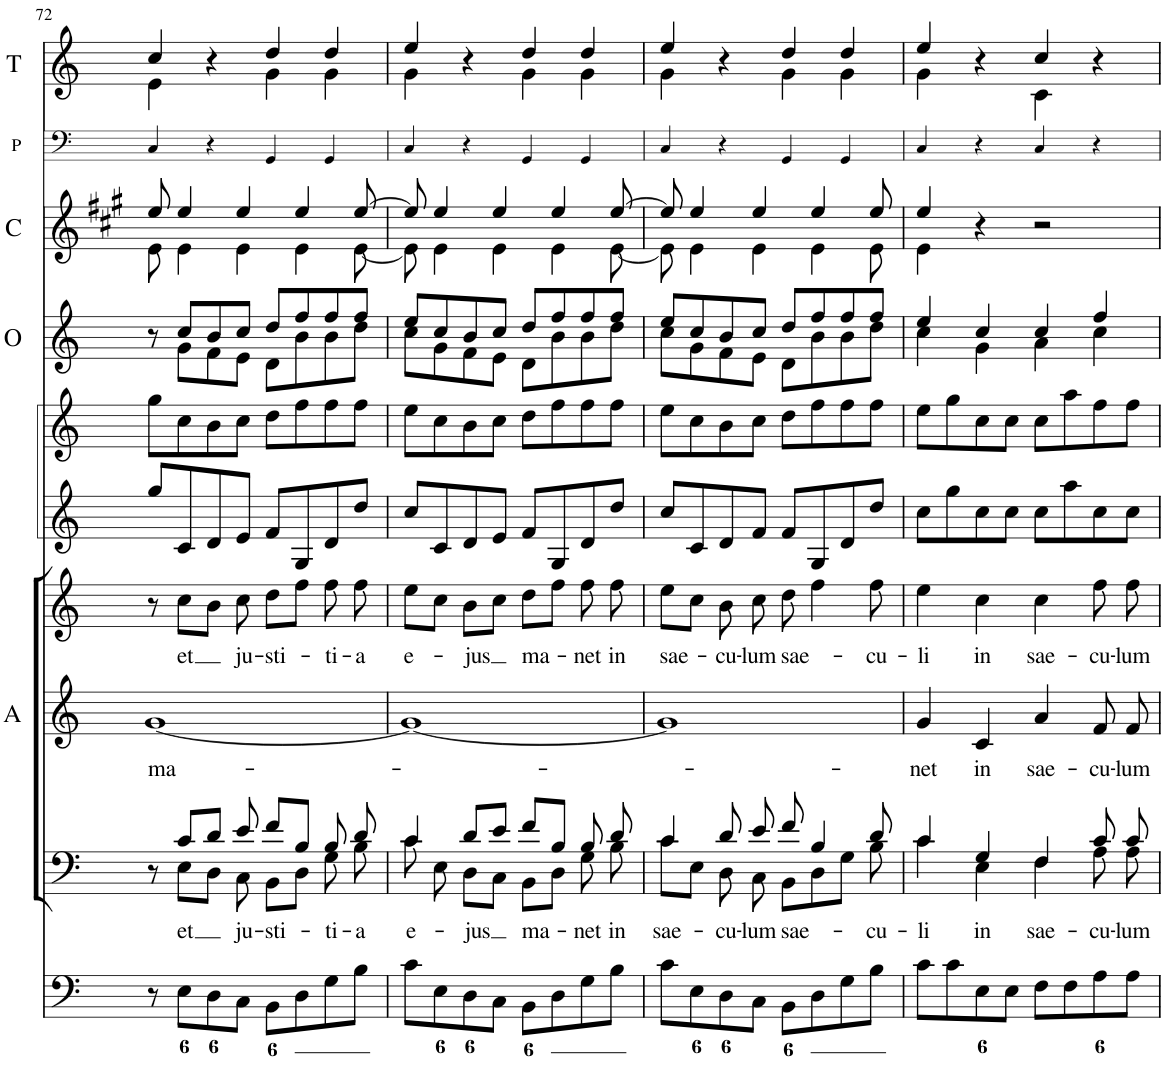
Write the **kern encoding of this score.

**kern	**kern	**text	**kern	**text	**kern	**text	**kern	**kern	**kern	**kern	**kern	**kern
*part10	*part9	*part9	*part8	*part8	*part7	*part7	*part6	*part5	*part4	*part3	*part2	*part1
*staff10	*staff9	*staff9	*staff8	*staff8	*staff7	*staff7	*staff6	*staff5	*staff4	*staff3	*staff2	*staff1
*I"Organ	*I"Voice	*	*I"Alto	*	*I"Voice	*	*I"Violin 2	*I"Violin 1	*I"Oboi	*I"Corni in Eb	*I"Timpani	*I"Clarini in C
*	*	*	*I'A	*	*	*	*I'Vln	*I'Vln	*I'O	*I'C	*	*
!!LO:PB:g=z
*clefF4	*clefF4	*	*clefG2	*	*clefG2	*	*clefG2	*clefG2	*clefG2	*clefG2	*clefF4	*clefG2
*	*	*	*	*	*	*	*	*	*	*Trd5c9	*	*
*k[]	*k[]	*	*k[]	*	*k[]	*	*k[]	*k[]	*k[]	*k[f#c#g#]	*k[]	*k[]
*M4/4	*M4/4	*	*M4/4	*	*M4/4	*	*M4/4	*M4/4	*M4/4	*M4/4	*M4/4	*M4/4
*met(c)	*met(c)	*	*met(c)	*	*met(c)	*	*met(c)	*met(c)	*met(c)	*met(c)	*met(c)	*met(c)
=72	=72	=72	=72	=72	=72	=72	=72	=72	=72	=72	=72	=72
*	*^	*	*	*	*	*	*	*	*	*	*	*
!	!	!	!	!	!LO:LY:b	!	!	!	!	!	!	!	!
*	*	*	*	*	*	*	*	*	*	*^	*^	*	*^
8r	8r	8ryy	.	[1g	ma-	8r	.	8gg/L	8gg\L	8r	8ryy	8ee/	8e\	4C/	4cc/	4e\
!	!	!	!LO:LY:b	!	!	!	!LO:LY:b	!	!	!	!	!	!	!	!	!
8E\L	8c/L	8E\L	et	.	.	8cc\L	et	8c/	8cc\	8cc/L	8g\L	4ee/	4e\	.	.	.
8D\	8d/J	8D\J	.	.	.	8b\J	.	8d/	8b\	8b/	8f\	.	.	4r	4r	4ryy
!	!	!	!LO:LY:b	!	!	!	!LO:LY:b	!	!	!	!	!	!	!	!	!
8C\J	8e/	8C\	ju-	.	.	8cc\	ju-	8e/J	8cc\J	8cc/J	8e\J	4ee/	4e\	.	.	.
!	!	!	!LO:LY:b	!	!	!	!LO:LY:b	!	!	!	!	!	!	!	!	!
8BB\L	8f/L	8BB\L	-sti-	.	.	8dd\L	-sti-	8f/L	8dd\L	8dd/L	8d\L	.	.	4GG/	4dd/	4g\
8D\	8B/J	8D\J	.	.	.	8ff\J	.	8G/	8ff\	8ff/	8b\	4ee/	4e\	.	.	.
!	!	!	!LO:LY:b	!	!	!	!LO:LY:b	!	!	!	!	!	!	!	!	!
8G\	8B/	8G\	-ti-	.	.	8ff\	-ti-	8d/	8ff\	8ff/	8b\	.	.	4GG/	4dd/	4g\
!	!	!	!LO:LY:b	!	!	!	!LO:LY:b	!	!	!	!	!	!	!	!	!
8B\J	8d/	8B\	-a	.	.	8ff\	-a	8dd/J	8ff\J	8ff/J	8dd\J	[8ee/	[8e\	.	.	.
=73	=73	=73	=73	=73	=73	=73	=73	=73	=73	=73	=73	=73	=73	=73	=73	=73
!	!	!	!LO:LY:b	!	!	!	!LO:LY:b	!	!	!	!	!	!	!	!	!
8c\L	4c/	8c\	e-	1g_	.	8ee\L	e-	8cc/L	8ee\L	8ee/L	8cc\L	8ee/]	8e\]	4C/	4ee/	4g\
8E\	.	8E\	.	.	.	8cc\J	.	8c/	8cc\	8cc/	8g\	4ee/	4e\	.	.	.
!	!	!	!LO:LY:b	!	!	!	!LO:LY:b	!	!	!	!	!	!	!	!	!
8D\	8d/L	8D\L	jus	.	.	8b\L	-jus	8d/	8b\	8b/	8f\	.	.	4r	4r	4ryy
8C\J	8e/J	8C\J	.	.	.	8cc\J	.	8e/J	8cc\J	8cc/J	8e\J	4ee/	4e\	.	.	.
!	!	!	!LO:LY:b	!	!	!	!LO:LY:b	!	!	!	!	!	!	!	!	!
8BB\L	8f/L	8BB\L	ma-	.	.	8dd\L	ma-	8f/L	8dd\L	8dd/L	8d\L	.	.	4GG/	4dd/	4g\
8D\	8B/J	8D\J	.	.	.	8ff\J	.	8G/	8ff\	8ff/	8b\	4ee/	4e\	.	.	.
!	!	!	!LO:LY:b	!	!	!	!LO:LY:b	!	!	!	!	!	!	!	!	!
8G\	8B/	8G\	-net	.	.	8ff\	-net	8d/	8ff\	8ff/	8b\	.	.	4GG/	4dd/	4g\
!	!	!	!LO:LY:b	!	!	!	!LO:LY:b	!	!	!	!	!	!	!	!	!
8B\J	8d/	8B\	in	.	.	8ff\	in	8dd/J	8ff\J	8ff/J	8dd\J	[8ee/	[8e\	.	.	.
=74	=74	=74	=74	=74	=74	=74	=74	=74	=74	=74	=74	=74	=74	=74	=74	=74
!	!	!	!LO:LY:b	!	!	!	!LO:LY:b	!	!	!	!	!	!	!	!	!
8c\L	4c/	8c\L	sae-	1g]	.	8ee\L	sae-	8cc/L	8ee\L	8ee/L	8cc\L	8ee/]	8e\]	4C/	4ee/	4g\
8E\	.	8E\J	.	.	.	8cc\J	.	8c/	8cc\	8cc/	8g\	4ee/	4e\	.	.	.
!	!	!	!LO:LY:b	!	!	!	!LO:LY:b	!	!	!	!	!	!	!	!	!
8D\	8d/	8D\	-cu-	.	.	8b\	-cu-	8d/	8b\	8b/	8f\	.	.	4r	4r	4ryy
!	!	!	!LO:LY:b	!	!	!	!LO:LY:b	!	!	!	!	!	!	!	!	!
8C\J	8e/	8C\	-lum	.	.	8cc\	-lum	8f/J	8cc\J	8cc/J	8e\J	4ee/	4e\	.	.	.
!	!	!	!LO:LY:b	!	!	!	!LO:LY:b	!	!	!	!	!	!	!	!	!
8BB\L	8f/	8BB\L	sae-	.	.	8dd\	sae-	8f/L	8dd\L	8dd/L	8d\L	.	.	4GG/	4dd/	4g\
8D\	4B/	8D\	.	.	.	4ff\	.	8G/	8ff\	8ff/	8b\	4ee/	4e\	.	.	.
8G\	.	8G\J	.	.	.	.	.	8d/	8ff\	8ff/	8b\	.	.	4GG/	4dd/	4g\
!	!	!	!LO:LY:b	!	!	!	!LO:LY:b	!	!	!	!	!	!	!	!	!
8B\J	8d/	8B\	-cu-	.	.	8ff\	-cu-	8dd/J	8ff\J	8ff/J	8dd\J	8ee/	8e\	.	.	.
=75	=75	=75	=75	=75	=75	=75	=75	=75	=75	=75	=75	=75	=75	=75	=75	=75
!	!	!	!LO:LY:b	!	!LO:LY:b	!	!LO:LY:b	!	!	!	!	!	!	!	!	!
8c\L	4c/	4c\	-li	4g/	-net	4ee\	-li	8cc\L	8ee\L	4ee/	4cc\	4ee/	4e\	4C/	4ee/	4g\
8c\	.	.	.	.	.	.	.	8gg\	8gg\	.	.	.	.	.	.	.
!	!	!	!LO:LY:b	!	!LO:LY:b	!	!LO:LY:b	!	!	!	!	!	!	!	!	!
8E\	4G/	4E\	in	4c/	in	4cc\	in	8cc\	8cc\	4cc/	4g\	4r	2.ryy	4r	4r	4ryy
8E\J	.	.	.	.	.	.	.	8cc\J	8cc\J	.	.	.	.	.	.	.
!	!	!	!LO:LY:b	!	!LO:LY:b	!	!LO:LY:b	!	!	!	!	!	!	!	!	!
8F\L	4F/	4F\	sae-	4a/	sae-	4cc\	sae-	8cc\L	8cc\L	4cc/	4a\	2r	.	4C/	4cc/	4c\
8F\	.	.	.	.	.	.	.	8aa\	8aa\	.	.	.	.	.	.	.
!	!	!	!LO:LY:b	!	!LO:LY:b	!	!LO:LY:b	!	!	!	!	!	!	!	!	!
8A\	8c/	8A\	-cu-	8f/L	-cu-	8ff\	-cu-	8cc\	8ff\	4ff/	4cc\	.	.	4r	4r	4ryy
!	!	!	!LO:LY:b	!	!LO:LY:b	!	!LO:LY:b	!	!	!	!	!	!	!	!	!
8A\J	8c/	8A\	-lum	8f/J	-lum	8ff\	-lum	8cc\J	8ff\J	.	.	.	.	.	.	.
*	*	*	*	*	*	*	*	*	*	*v	*v	*	*	*	*v	*v
*	*v	*v	*	*	*	*	*	*	*	*	*v	*v	*	*
=	=	=	=	=	=	=	=	=	=	=	=	=
*-	*-	*-	*-	*-	*-	*-	*-	*-	*-	*-	*-	*-
